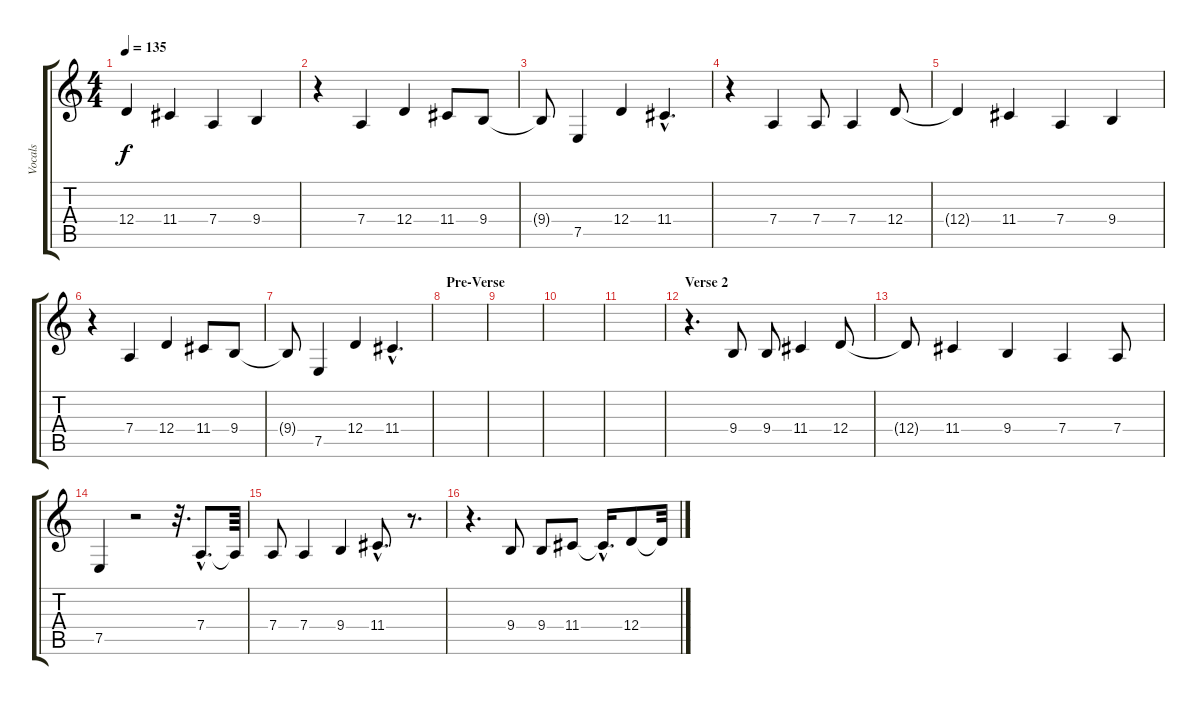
\track ("Vocals" "Vocals") {instrument synthvoice}
\staff {score tabs}
\tuning (E4 B3 G3 D3 A2 E2) {hide}
\ts (4 4)
\tempo 135
\clef g2
\ks c
12.4{t}.4{dy f} 11.4.4 7.4.4 9.4.4 |
r.4 7.4.4 12.4.4 11.4.8 9.4.8 |
9.4{t}.8 7.5.4 12.4.4 11.4{hac}.4{d} |
r.4 7.4.4 7.4.8 7.4.4 12.4.8 |
12.4{t}.4 11.4.4 7.4.4 9.4.4 |
r.4 7.4.4 12.4.4 11.4.8 9.4.8 |
9.4{t}.8 7.5.4 12.4.4 11.4{hac}.4{d} |
\section ("" "Pre-Verse")
|
|
|
|
\section ("" "Verse 2 ")
r.4{d} 9.4.8 9.4.8 11.4.4 12.4.8 |
12.4{t}.8 11.4.4 9.4.4 7.4.4 7.4.8 |
7.5.4 r.2 r.32{d} 7.4{hac}.8{d} 7.4{t}.64 |
7.4.8 7.4.4 9.4.4 11.4{hac}.8{d} r.8{d} |
r.4{d} 9.4.8 9.4.8 11.4.8 11.4{hac t}.16{d} 12.4.8 12.4{t}.32
